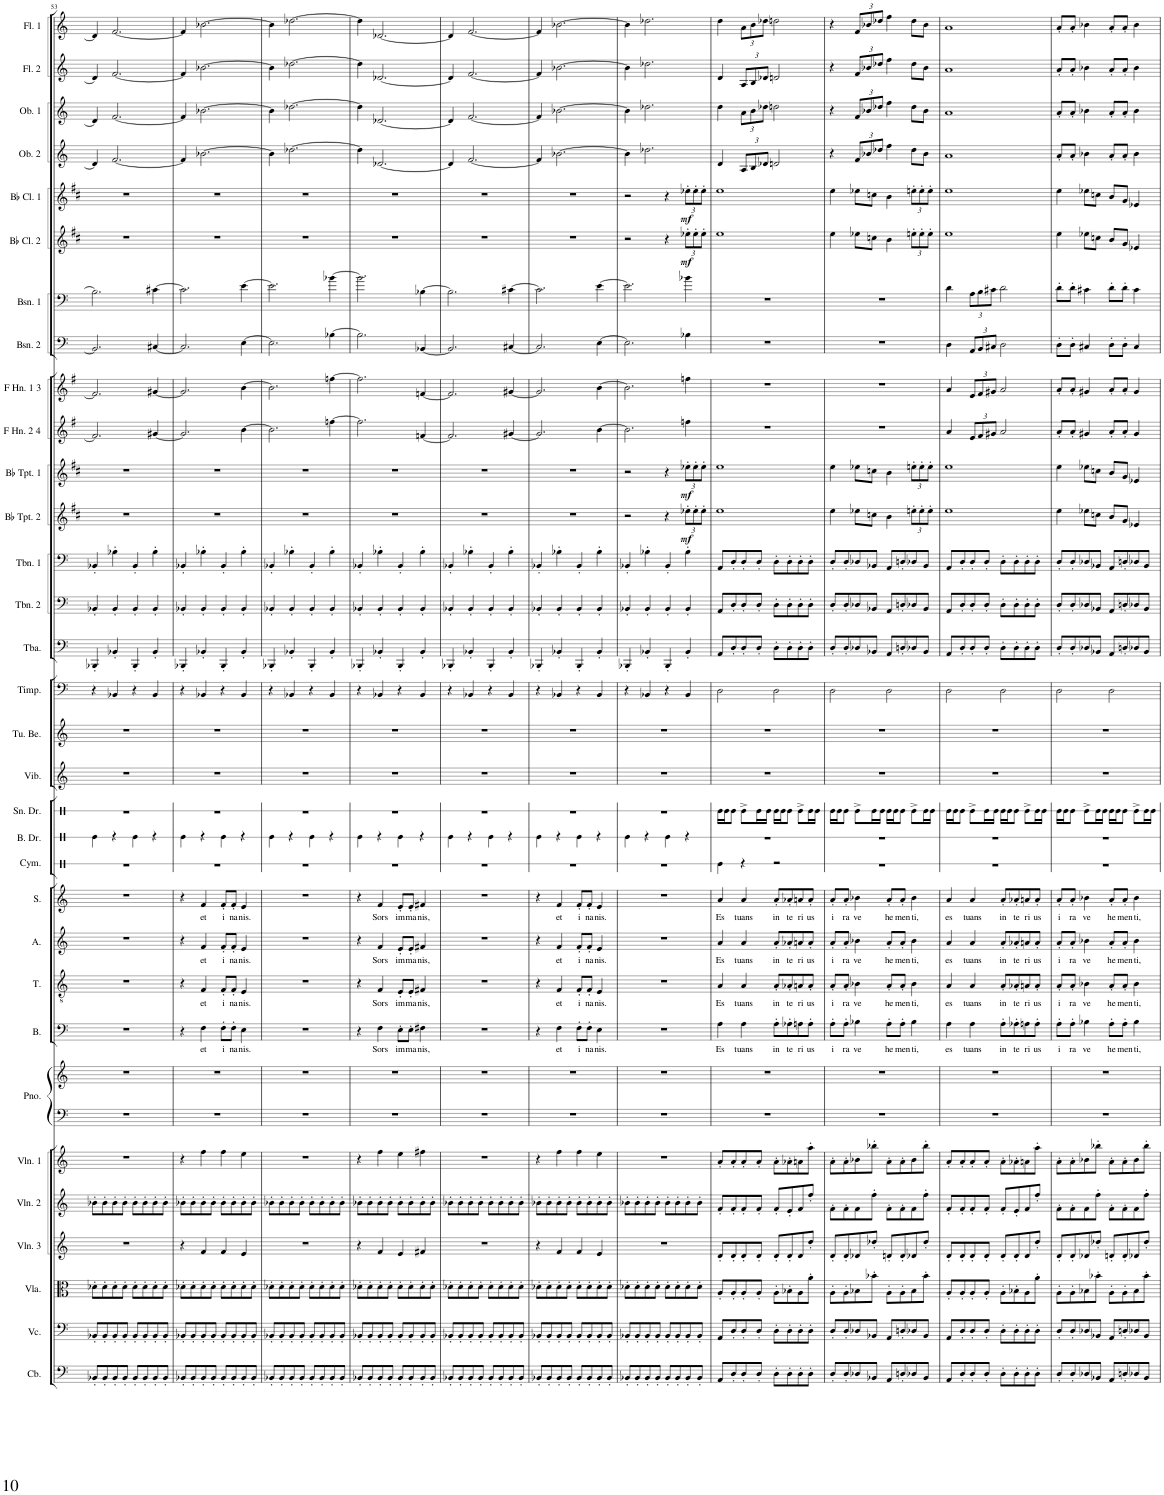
**kern	**kern	**kern	**kern	**kern	**kern	**kern	**kern	**kern	**text	**kern	**text	**kern	**text	**kern	**text	**kern	**kern	**kern	**kern	**kern	**kern	**kern	**kern	**kern	**kern	**dynam	**kern	**dynam	**kern	**kern	**kern	**kern	**kern	**dynam	**kern	**dynam	**kern	**kern	**kern	**kern
*part32	*part31	*part30	*part29	*part28	*part27	*part26	*part26	*part25	*part25	*part24	*part24	*part23	*part23	*part22	*part22	*part21	*part20	*part19	*part18	*part17	*part16	*part15	*part14	*part13	*part12	*part12	*part11	*part11	*part10	*part9	*part8	*part7	*part6	*part6	*part5	*part5	*part4	*part3	*part2	*part1
*staff33	*staff32	*staff31	*staff30	*staff29	*staff28	*staff27	*staff26	*staff25	*staff25	*staff24	*staff24	*staff23	*staff23	*staff22	*staff22	*staff21	*staff20	*staff19	*staff18	*staff17	*staff16	*staff15	*staff14	*staff13	*staff12	*staff12	*staff11	*staff11	*staff10	*staff9	*staff8	*staff7	*staff6	*staff6	*staff5	*staff5	*staff4	*staff3	*staff2	*staff1
*I"Contrabass	*I"Violoncello	*I"Viola	*I"Violin 3	*I"Violin 2	*I"Violin 1	*I"Piano	*	*I"Baritone	*	*I"Tenor	*	*I"Alto	*	*I"Soprano	*	*I"Cymbal	*I"Bass Drum	*I"Snare Drum	*I"Vibraphone	*I"Tubular Bells	*I"Timpani	*I"Tuba	*I"Trombone 2	*I"Trombone 1	*I"Bb Trumpet 2	*	*I"Bb Trumpet 1	*	*I"F Horn 2 &amp; 4	*I"F Horn 1 &amp; 3	*I"Bassoon 2	*I"Bassoon 1	*I"Bb Clarinet 2	*	*I"Bb Clarinet 1	*	*I"Oboe 2	*I"Oboe 1	*I"Flute 2	*I"Flute 1
*I'Cb.	*I'Vc.	*I'Vla.	*I'Vln. 3	*I'Vln. 2	*I'Vln. 1	*I'Pno.	*	*I'B.	*	*I'T.	*	*I'A.	*	*I'S.	*	*I'Cym.	*I'B. Dr.	*I'Sn. Dr.	*I'Vib.	*I'Tu. Be.	*I'Timp.	*I'Tba.	*I'Tbn. 2	*I'Tbn. 1	*I'Bb Tpt. 2	*	*I'Bb Tpt. 1	*	*I'F Hn. 2 4	*I'F Hn. 1 3	*I'Bsn. 2	*I'Bsn. 1	*I'Bb Cl. 2	*	*I'Bb Cl. 1	*	*I'Ob. 2	*I'Ob. 1	*I'Fl. 2	*I'Fl. 1
!!LO:PB:g=z
*clefF4	*clefF4	*clefC3	*clefG2	*clefG2	*clefG2	*clefF4	*clefG2	*clefF4	*	*clefGv2	*	*clefG2	*	*clefG2	*	*clefX	*clefX	*clefX	*clefG2	*clefG2	*clefF4	*clefF4	*clefF4	*clefF4	*clefG2	*	*clefG2	*	*clefG2	*clefG2	*clefF4	*clefF4	*clefG2	*	*clefG2	*	*clefG2	*clefG2	*clefG2	*clefG2
*Trd7c12	*	*	*	*	*	*	*	*	*	*	*	*	*	*	*	*	*	*	*	*	*	*	*	*	*Trd1c2	*	*Trd1c2	*	*Trd4c7	*Trd4c7	*	*	*Trd1c2	*	*Trd1c2	*	*	*	*	*
*k[]	*k[]	*k[]	*k[]	*k[]	*k[]	*k[]	*k[]	*k[]	*	*k[]	*	*k[]	*	*k[]	*	*k[]	*k[]	*k[]	*k[]	*k[]	*k[]	*k[]	*k[]	*k[]	*k[f#c#]	*	*k[f#c#]	*	*k[f#]	*k[f#]	*k[]	*k[]	*k[f#c#]	*	*k[f#c#]	*	*k[]	*k[]	*k[]	*k[]
*M4/4	*M4/4	*M4/4	*M4/4	*M4/4	*M4/4	*M4/4	*M4/4	*M4/4	*	*M4/4	*	*M4/4	*	*M4/4	*	*M4/4	*M4/4	*M4/4	*M4/4	*M4/4	*M4/4	*M4/4	*M4/4	*M4/4	*M4/4	*	*M4/4	*	*M4/4	*M4/4	*M4/4	*M4/4	*M4/4	*	*M4/4	*	*M4/4	*M4/4	*M4/4	*M4/4
=53	=53	=53	=53	=53	=53	=53	=53	=53	=53	=53	=53	=53	=53	=53	=53	=53	=53	=53	=53	=53	=53	=53	=53	=53	=53	=53	=53	=53	=53	=53	=53	=53	=53	=53	=53	=53	=53	=53	=53	=53
8BB-X'/L	8BB-X'/L	8d-X'\L	1r	8b-X'\L	1r	1r	1r	1r	.	1r	.	1r	.	1r	.	1r	4Re\	1r	1r	1r	4r	4BBB-X'/	4BB-X'/	4BB-X'/	1r	.	1r	.	2.f/]	2.f/]	2.BB-/]	2.B-\]	1r	.	1r	.	4d-/]	4d-/]	4d-/]	4d-/]
8BB-'/	8BB-'/	8d-'\	.	8b-'\	.	.	.	.	.	.	.	.	.	.	.	.	.	.	.	.	.	.	.	.	.	.	.	.	.	.	.	.	.	.	.	.	.	.	.	.
8BB-'/	8BB-'/	8d-'\	.	8b-'\	.	.	.	.	.	.	.	.	.	.	.	.	4r	.	.	.	4BB-X/	4BB-X'/	4BB-'/	4B-X'\	.	.	.	.	.	.	.	.	.	.	.	.	[2.f/	[2.f/	[2.f/	[2.f/
8BB-'/J	8BB-'/J	8d-'\J	.	8b-'\J	.	.	.	.	.	.	.	.	.	.	.	.	.	.	.	.	.	.	.	.	.	.	.	.	.	.	.	.	.	.	.	.	.	.	.	.
8BB-'/L	8BB-'/L	8d-'\L	.	8b-'\L	.	.	.	.	.	.	.	.	.	.	.	.	4Re\	.	.	.	4r	4BBB-'/	4BB-'/	4BB-'/	.	.	.	.	.	.	.	.	.	.	.	.	.	.	.	.
8BB-'/	8BB-'/	8d-'\	.	8b-'\	.	.	.	.	.	.	.	.	.	.	.	.	.	.	.	.	.	.	.	.	.	.	.	.	.	.	.	.	.	.	.	.	.	.	.	.
8BB-'/	8BB-'/	8d-'\	.	8b-'\	.	.	.	.	.	.	.	.	.	.	.	.	4r	.	.	.	4BB-/	4BB-'/	4BB-'/	4B-'\	.	.	.	.	[4g#X/	[4g#X/	[4C#X/	[4c#X\	.	.	.	.	.	.	.	.
8BB-'/J	8BB-'/J	8d-'\J	.	8b-'\J	.	.	.	.	.	.	.	.	.	.	.	.	.	.	.	.	.	.	.	.	.	.	.	.	.	.	.	.	.	.	.	.	.	.	.	.
=54	=54	=54	=54	=54	=54	=54	=54	=54	=54	=54	=54	=54	=54	=54	=54	=54	=54	=54	=54	=54	=54	=54	=54	=54	=54	=54	=54	=54	=54	=54	=54	=54	=54	=54	=54	=54	=54	=54	=54	=54
8BB-X'/L	8BB-X'/L	8d-X'\L	4r	8b-X'\L	4r	1r	1r	4r	.	4r	.	4r	.	4r	.	1r	4Re\	1r	1r	1r	4r	4BBB-X'/	4BB-X'/	4BB-X'/	1r	.	1r	.	2.g#/]	2.g#/]	2.C#/]	2.c#\]	1r	.	1r	.	4f/]	4f/]	4f/]	4f/]
8BB-'/	8BB-'/	8d-'\	.	8b-'\	.	.	.	.	.	.	.	.	.	.	.	.	.	.	.	.	.	.	.	.	.	.	.	.	.	.	.	.	.	.	.	.	.	.	.	.
!	!	!	!	!	!	!	!	!	!LO:LY:b	!	!LO:LY:b	!	!LO:LY:b	!	!LO:LY:b	!	!	!	!	!	!	!	!	!	!	!	!	!	!	!	!	!	!	!	!	!	!	!	!	!
8BB-'/	8BB-'/	8d-'\	4f/	8b-'\	4ff\	.	.	4F\	et	4F/	et	4f/	et	4f/	et	.	4r	.	.	.	4BB-X/	4BB-X'/	4BB-'/	4B-X'\	.	.	.	.	.	.	.	.	.	.	.	.	[2.b-X\	[2.b-X\	[2.b-X\	[2.b-X\
8BB-'/J	8BB-'/J	8d-'\J	.	8b-'\J	.	.	.	.	.	.	.	.	.	.	.	.	.	.	.	.	.	.	.	.	.	.	.	.	.	.	.	.	.	.	.	.	.	.	.	.
!	!	!	!	!	!	!	!	!	!LO:LY:b	!	!LO:LY:b	!	!LO:LY:b	!	!LO:LY:b	!	!	!	!	!	!	!	!	!	!	!	!	!	!	!	!	!	!	!	!	!	!	!	!	!
8BB-'/L	8BB-'/L	8d-'\L	4f/	8b-'\L	4ff\	.	.	8F'\L	i	8F'/L	i	8f'/L	i	8f'/L	i	.	4Re\	.	.	.	4r	4BBB-'/	4BB-'/	4BB-'/	.	.	.	.	.	.	.	.	.	.	.	.	.	.	.	.
!	!	!	!	!	!	!	!	!	!LO:LY:b	!	!LO:LY:b	!	!LO:LY:b	!	!LO:LY:b	!	!	!	!	!	!	!	!	!	!	!	!	!	!	!	!	!	!	!	!	!	!	!	!	!
8BB-'/	8BB-'/	8d-'\	.	8b-'\	.	.	.	8F'\J	na	8F'/J	na	8f'/J	na	8f'/J	na	.	.	.	.	.	.	.	.	.	.	.	.	.	.	.	.	.	.	.	.	.	.	.	.	.
!	!	!	!	!	!	!	!	!	!LO:LY:b	!	!LO:LY:b	!	!LO:LY:b	!	!LO:LY:b	!	!	!	!	!	!	!	!	!	!	!	!	!	!	!	!	!	!	!	!	!	!	!	!	!
8BB-'/	8BB-'/	8d-'\	4e/	8b-'\	4ee\	.	.	4E\	nis.	4E/	nis.	4e/	nis.	4e/	nis.	.	4r	.	.	.	4BB-/	4BB-'/	4BB-'/	4B-'\	.	.	.	.	[4b\	[4b\	[4E\	[4e\	.	.	.	.	.	.	.	.
8BB-'/J	8BB-'/J	8d-'\J	.	8b-'\J	.	.	.	.	.	.	.	.	.	.	.	.	.	.	.	.	.	.	.	.	.	.	.	.	.	.	.	.	.	.	.	.	.	.	.	.
=55	=55	=55	=55	=55	=55	=55	=55	=55	=55	=55	=55	=55	=55	=55	=55	=55	=55	=55	=55	=55	=55	=55	=55	=55	=55	=55	=55	=55	=55	=55	=55	=55	=55	=55	=55	=55	=55	=55	=55	=55
8BB-X'/L	8BB-X'/L	8d-X'\L	1r	8b-X'\L	1r	1r	1r	1r	.	1r	.	1r	.	1r	.	1r	4Re\	1r	1r	1r	4r	4BBB-X'/	4BB-X'/	4BB-X'/	1r	.	1r	.	2.b\]	2.b\]	2.E\]	2.e\]	1r	.	1r	.	4b-\]	4b-\]	4b-\]	4b-\]
8BB-'/	8BB-'/	8d-'\	.	8b-'\	.	.	.	.	.	.	.	.	.	.	.	.	.	.	.	.	.	.	.	.	.	.	.	.	.	.	.	.	.	.	.	.	.	.	.	.
8BB-'/	8BB-'/	8d-'\	.	8b-'\	.	.	.	.	.	.	.	.	.	.	.	.	4r	.	.	.	4BB-X/	4BB-X'/	4BB-'/	4B-X'\	.	.	.	.	.	.	.	.	.	.	.	.	[2.dd-X\	[2.dd-X\	[2.dd-X\	[2.dd-X\
8BB-'/J	8BB-'/J	8d-'\J	.	8b-'\J	.	.	.	.	.	.	.	.	.	.	.	.	.	.	.	.	.	.	.	.	.	.	.	.	.	.	.	.	.	.	.	.	.	.	.	.
8BB-'/L	8BB-'/L	8d-'\L	.	8b-'\L	.	.	.	.	.	.	.	.	.	.	.	.	4Re\	.	.	.	4r	4BBB-'/	4BB-'/	4BB-'/	.	.	.	.	.	.	.	.	.	.	.	.	.	.	.	.
8BB-'/	8BB-'/	8d-'\	.	8b-'\	.	.	.	.	.	.	.	.	.	.	.	.	.	.	.	.	.	.	.	.	.	.	.	.	.	.	.	.	.	.	.	.	.	.	.	.
8BB-'/	8BB-'/	8d-'\	.	8b-'\	.	.	.	.	.	.	.	.	.	.	.	.	4r	.	.	.	4BB-/	4BB-'/	4BB-'/	4B-'\	.	.	.	.	[4ffn\	[4ffn\	[4B-X\	[4b-X\	.	.	.	.	.	.	.	.
8BB-'/J	8BB-'/J	8d-'\J	.	8b-'\J	.	.	.	.	.	.	.	.	.	.	.	.	.	.	.	.	.	.	.	.	.	.	.	.	.	.	.	.	.	.	.	.	.	.	.	.
=56	=56	=56	=56	=56	=56	=56	=56	=56	=56	=56	=56	=56	=56	=56	=56	=56	=56	=56	=56	=56	=56	=56	=56	=56	=56	=56	=56	=56	=56	=56	=56	=56	=56	=56	=56	=56	=56	=56	=56	=56
8BB-X'/L	8BB-X'/L	8d-X'\L	4r	8b-X'\L	4r	1r	1r	4r	.	4r	.	4r	.	4r	.	1r	4Re\	1r	1r	1r	4r	4BBB-X'/	4BB-X'/	4BB-X'/	1r	.	1r	.	2.ff\]	2.ff\]	2.B-\]	2.b-\]	1r	.	1r	.	4dd-\]	4dd-\]	4dd-\]	4dd-\]
8BB-'/	8BB-'/	8d-'\	.	8b-'\	.	.	.	.	.	.	.	.	.	.	.	.	.	.	.	.	.	.	.	.	.	.	.	.	.	.	.	.	.	.	.	.	.	.	.	.
!	!	!	!	!	!	!	!	!	!LO:LY:b	!	!LO:LY:b	!	!LO:LY:b	!	!LO:LY:b	!	!	!	!	!	!	!	!	!	!	!	!	!	!	!	!	!	!	!	!	!	!	!	!	!
8BB-'/	8BB-'/	8d-'\	4f/	8b-'\	4ff\	.	.	4F\	Sors	4F/	Sors	4f/	Sors	4f/	Sors	.	4r	.	.	.	4BB-X/	4BB-X'/	4BB-'/	4B-X'\	.	.	.	.	.	.	.	.	.	.	.	.	[2.d-X/	[2.d-X/	[2.d-X/	[2.d-X/
8BB-'/J	8BB-'/J	8d-'\J	.	8b-'\J	.	.	.	.	.	.	.	.	.	.	.	.	.	.	.	.	.	.	.	.	.	.	.	.	.	.	.	.	.	.	.	.	.	.	.	.
!	!	!	!	!	!	!	!	!	!LO:LY:b	!	!LO:LY:b	!	!LO:LY:b	!	!LO:LY:b	!	!	!	!	!	!	!	!	!	!	!	!	!	!	!	!	!	!	!	!	!	!	!	!	!
8BB-'/L	8BB-'/L	8d-'\L	4e/	8b-'\L	4ee\	.	.	8E'\L	im	8E'/L	im	8e'/L	im	8e'/L	im	.	4Re\	.	.	.	4r	4BBB-'/	4BB-'/	4BB-'/	.	.	.	.	.	.	.	.	.	.	.	.	.	.	.	.
!	!	!	!	!	!	!	!	!	!LO:LY:b	!	!LO:LY:b	!	!LO:LY:b	!	!LO:LY:b	!	!	!	!	!	!	!	!	!	!	!	!	!	!	!	!	!	!	!	!	!	!	!	!	!
8BB-'/	8BB-'/	8d-'\	.	8b-'\	.	.	.	8E'\J	ma	8E'/J	ma	8e'/J	ma	8e'/J	ma	.	.	.	.	.	.	.	.	.	.	.	.	.	.	.	.	.	.	.	.	.	.	.	.	.
!	!	!	!	!	!	!	!	!	!LO:LY:b	!	!LO:LY:b	!	!LO:LY:b	!	!LO:LY:b	!	!	!	!	!	!	!	!	!	!	!	!	!	!	!	!	!	!	!	!	!	!	!	!	!
8BB-'/	8BB-'/	8d-'\	4f#X/	8b-'\	4ff#X\	.	.	4F#X\	nis,	4F#X/	nis,	4f#X/	nis,	4f#X/	nis,	.	4r	.	.	.	4BB-/	4BB-'/	4BB-'/	4B-'\	.	.	.	.	[4fn/	[4fn/	[4BB-X/	[4B-X\	.	.	.	.	.	.	.	.
8BB-'/J	8BB-'/J	8d-'\J	.	8b-'\J	.	.	.	.	.	.	.	.	.	.	.	.	.	.	.	.	.	.	.	.	.	.	.	.	.	.	.	.	.	.	.	.	.	.	.	.
=57	=57	=57	=57	=57	=57	=57	=57	=57	=57	=57	=57	=57	=57	=57	=57	=57	=57	=57	=57	=57	=57	=57	=57	=57	=57	=57	=57	=57	=57	=57	=57	=57	=57	=57	=57	=57	=57	=57	=57	=57
8BB-X'/L	8BB-X'/L	8d-X'\L	1r	8b-X'\L	1r	1r	1r	1r	.	1r	.	1r	.	1r	.	1r	4Re\	1r	1r	1r	4r	4BBB-X'/	4BB-X'/	4BB-X'/	1r	.	1r	.	2.f/]	2.f/]	2.BB-/]	2.B-\]	1r	.	1r	.	4d-/]	4d-/]	4d-/]	4d-/]
8BB-'/	8BB-'/	8d-'\	.	8b-'\	.	.	.	.	.	.	.	.	.	.	.	.	.	.	.	.	.	.	.	.	.	.	.	.	.	.	.	.	.	.	.	.	.	.	.	.
8BB-'/	8BB-'/	8d-'\	.	8b-'\	.	.	.	.	.	.	.	.	.	.	.	.	4r	.	.	.	4BB-X/	4BB-X'/	4BB-'/	4B-X'\	.	.	.	.	.	.	.	.	.	.	.	.	[2.f/	[2.f/	[2.f/	[2.f/
8BB-'/J	8BB-'/J	8d-'\J	.	8b-'\J	.	.	.	.	.	.	.	.	.	.	.	.	.	.	.	.	.	.	.	.	.	.	.	.	.	.	.	.	.	.	.	.	.	.	.	.
8BB-'/L	8BB-'/L	8d-'\L	.	8b-'\L	.	.	.	.	.	.	.	.	.	.	.	.	4Re\	.	.	.	4r	4BBB-'/	4BB-'/	4BB-'/	.	.	.	.	.	.	.	.	.	.	.	.	.	.	.	.
8BB-'/	8BB-'/	8d-'\	.	8b-'\	.	.	.	.	.	.	.	.	.	.	.	.	.	.	.	.	.	.	.	.	.	.	.	.	.	.	.	.	.	.	.	.	.	.	.	.
8BB-'/	8BB-'/	8d-'\	.	8b-'\	.	.	.	.	.	.	.	.	.	.	.	.	4r	.	.	.	4BB-/	4BB-'/	4BB-'/	4B-'\	.	.	.	.	[4g#X/	[4g#X/	[4C#X/	[4c#X\	.	.	.	.	.	.	.	.
8BB-'/J	8BB-'/J	8d-'\J	.	8b-'\J	.	.	.	.	.	.	.	.	.	.	.	.	.	.	.	.	.	.	.	.	.	.	.	.	.	.	.	.	.	.	.	.	.	.	.	.
=58	=58	=58	=58	=58	=58	=58	=58	=58	=58	=58	=58	=58	=58	=58	=58	=58	=58	=58	=58	=58	=58	=58	=58	=58	=58	=58	=58	=58	=58	=58	=58	=58	=58	=58	=58	=58	=58	=58	=58	=58
8BB-X'/L	8BB-X'/L	8d-X'\L	4r	8b-X'\L	4r	1r	1r	4r	.	4r	.	4r	.	4r	.	1r	4Re\	1r	1r	1r	4r	4BBB-X'/	4BB-X'/	4BB-X'/	1r	.	1r	.	2.g#/]	2.g#/]	2.C#/]	2.c#\]	1r	.	1r	.	4f/]	4f/]	4f/]	4f/]
8BB-'/	8BB-'/	8d-'\	.	8b-'\	.	.	.	.	.	.	.	.	.	.	.	.	.	.	.	.	.	.	.	.	.	.	.	.	.	.	.	.	.	.	.	.	.	.	.	.
!	!	!	!	!	!	!	!	!	!LO:LY:b	!	!LO:LY:b	!	!LO:LY:b	!	!LO:LY:b	!	!	!	!	!	!	!	!	!	!	!	!	!	!	!	!	!	!	!	!	!	!	!	!	!
8BB-'/	8BB-'/	8d-'\	4f/	8b-'\	4ff\	.	.	4F\	et	4F/	et	4f/	et	4f/	et	.	4r	.	.	.	4BB-X/	4BB-X'/	4BB-'/	4B-X'\	.	.	.	.	.	.	.	.	.	.	.	.	[2.b-X\	[2.b-X\	[2.b-X\	[2.b-X\
8BB-'/J	8BB-'/J	8d-'\J	.	8b-'\J	.	.	.	.	.	.	.	.	.	.	.	.	.	.	.	.	.	.	.	.	.	.	.	.	.	.	.	.	.	.	.	.	.	.	.	.
!	!	!	!	!	!	!	!	!	!LO:LY:b	!	!LO:LY:b	!	!LO:LY:b	!	!LO:LY:b	!	!	!	!	!	!	!	!	!	!	!	!	!	!	!	!	!	!	!	!	!	!	!	!	!
8BB-'/L	8BB-'/L	8d-'\L	4f/	8b-'\L	4ff\	.	.	8F'\L	i	8F'/L	i	8f'/L	i	8f'/L	i	.	4Re\	.	.	.	4r	4BBB-'/	4BB-'/	4BB-'/	.	.	.	.	.	.	.	.	.	.	.	.	.	.	.	.
!	!	!	!	!	!	!	!	!	!LO:LY:b	!	!LO:LY:b	!	!LO:LY:b	!	!LO:LY:b	!	!	!	!	!	!	!	!	!	!	!	!	!	!	!	!	!	!	!	!	!	!	!	!	!
8BB-'/	8BB-'/	8d-'\	.	8b-'\	.	.	.	8F'\J	na	8F'/J	na	8f'/J	na	8f'/J	na	.	.	.	.	.	.	.	.	.	.	.	.	.	.	.	.	.	.	.	.	.	.	.	.	.
!	!	!	!	!	!	!	!	!	!LO:LY:b	!	!LO:LY:b	!	!LO:LY:b	!	!LO:LY:b	!	!	!	!	!	!	!	!	!	!	!	!	!	!	!	!	!	!	!	!	!	!	!	!	!
8BB-'/	8BB-'/	8d-'\	4e/	8b-'\	4ee\	.	.	4E\	nis.	4E/	nis.	4e/	nis.	4e/	nis.	.	4r	.	.	.	4BB-/	4BB-'/	4BB-'/	4B-'\	.	.	.	.	[4b\	[4b\	[4E\	[4e\	.	.	.	.	.	.	.	.
8BB-'/J	8BB-'/J	8d-'\J	.	8b-'\J	.	.	.	.	.	.	.	.	.	.	.	.	.	.	.	.	.	.	.	.	.	.	.	.	.	.	.	.	.	.	.	.	.	.	.	.
=59	=59	=59	=59	=59	=59	=59	=59	=59	=59	=59	=59	=59	=59	=59	=59	=59	=59	=59	=59	=59	=59	=59	=59	=59	=59	=59	=59	=59	=59	=59	=59	=59	=59	=59	=59	=59	=59	=59	=59	=59
8BB-X'/L	8BB-X'/L	8d-X'\L	1r	8b-X'\L	1r	1r	1r	1r	.	1r	.	1r	.	1r	.	1r	4Re\	1r	1r	1r	4r	4BBB-X'/	4BB-X'/	4BB-X'/	2r	.	2r	.	2.b\]	2.b\]	2.E\]	2.e\]	2r	.	2r	.	4b-\]	4b-\]	4b-\]	4b-\]
8BB-'/	8BB-'/	8d-'\	.	8b-'\	.	.	.	.	.	.	.	.	.	.	.	.	.	.	.	.	.	.	.	.	.	.	.	.	.	.	.	.	.	.	.	.	.	.	.	.
8BB-'/	8BB-'/	8d-'\	.	8b-'\	.	.	.	.	.	.	.	.	.	.	.	.	4r	.	.	.	4BB-X/	4BB-X'/	4BB-'/	4B-X'\	.	.	.	.	.	.	.	.	.	.	.	.	2.dd-X\	2.dd-X\	2.dd-X\	2.dd-X\
8BB-'/J	8BB-'/J	8d-'\J	.	8b-'\J	.	.	.	.	.	.	.	.	.	.	.	.	.	.	.	.	.	.	.	.	.	.	.	.	.	.	.	.	.	.	.	.	.	.	.	.
8BB-'/L	8BB-'/L	8d-'\L	.	8b-'\L	.	.	.	.	.	.	.	.	.	.	.	.	4Re\	.	.	.	4r	4BBB-'/	4BB-'/	4BB-'/	4r	.	4r	.	.	.	.	.	4r	.	4r	.	.	.	.	.
8BB-'/	8BB-'/	8d-'\	.	8b-'\	.	.	.	.	.	.	.	.	.	.	.	.	.	.	.	.	.	.	.	.	.	.	.	.	.	.	.	.	.	.	.	.	.	.	.	.
*	*	*	*	*	*	*	*	*	*	*	*	*	*	*	*	*	*	*	*	*	*	*	*	*	*Xbrackettup	*	*Xbrackettup	*	*	*	*	*	*Xbrackettup	*	*Xbrackettup	*	*	*	*	*
!	!	!	!	!	!	!	!	!	!	!	!	!	!	!	!	!	!	!	!	!	!	!	!	!	!	!LO:DY:b	!	!LO:DY:b	!	!	!	!	!	!LO:DY:b	!	!LO:DY:b	!	!	!	!
8BB-'/	8BB-'/	8d-'\	.	8b-'\	.	.	.	.	.	.	.	.	.	.	.	.	4r	.	.	.	4BB-/	4BB-'/	4BB-'/	4B-'\	12ee-X'\L	mf	12ee-X'\L	mf	4ffn\	4ffn\	4B-X\	4b-X\	12ee-X'\L	mf	12ee-X'\L	mf	.	.	.	.
.	.	.	.	.	.	.	.	.	.	.	.	.	.	.	.	.	.	.	.	.	.	.	.	.	12ee-'\	.	12ee-'\	.	.	.	.	.	12ee-'\	.	12ee-'\	.	.	.	.	.
8BB-'/J	8BB-'/J	8d-'\J	.	8b-'\J	.	.	.	.	.	.	.	.	.	.	.	.	.	.	.	.	.	.	.	.	.	.	.	.	.	.	.	.	.	.	.	.	.	.	.	.
.	.	.	.	.	.	.	.	.	.	.	.	.	.	.	.	.	.	.	.	.	.	.	.	.	12ee-'\J	.	12ee-'\J	.	.	.	.	.	12ee-'\J	.	12ee-'\J	.	.	.	.	.
=60	=60	=60	=60	=60	=60	=60	=60	=60	=60	=60	=60	=60	=60	=60	=60	=60	=60	=60	=60	=60	=60	=60	=60	=60	=60	=60	=60	=60	=60	=60	=60	=60	=60	=60	=60	=60	=60	=60	=60	=60
!	!	!	!	!	!	!	!	!	!LO:LY:b	!	!LO:LY:b	!	!LO:LY:b	!	!LO:LY:b	!	!	!	!	!	!	!	!	!	!	!	!	!	!	!	!	!	!	!	!	!	!	!	!	!
8AA/L	8AA/L	8A'/L	8d'/L	8f'/L	8a'/L	1r	1r	4A\	Es	4A/	Es	4a/	Es	4a/	Es	4Re\	1r	16Re\LL	1r	1r	2D\	8AA/L	8AA/L	8AA/L	1ee	.	1ee	.	1r	1r	1r	1r	1ee	.	1ee	.	4d/	4dd\	4d/	4dd\
.	.	.	.	.	.	.	.	.	.	.	.	.	.	.	.	.	.	16Re\J	.	.	.	.	.	.	.	.	.	.	.	.	.	.	.	.	.	.	.	.	.	.
8D'/	8D'/	8A'/	8d'/	8f'/	8a'/	.	.	.	.	.	.	.	.	.	.	.	.	8Re\J	.	.	.	8D'/	8D'/	8D'/	.	.	.	.	.	.	.	.	.	.	.	.	.	.	.	.
!	!	!	!	!	!	!	!	!	!LO:LY:b	!	!LO:LY:b	!	!LO:LY:b	!	!LO:LY:b	!	!	!	!	!	!	!	!	!	!	!	!	!	!	!	!	!	!	!	!	!	!	!	!	!
*	*	*	*	*	*	*	*	*	*	*	*	*	*	*	*	*	*	*	*	*	*	*	*	*	*	*	*	*	*	*	*	*	*	*	*	*	*Xbrackettup	*Xbrackettup	*Xbrackettup	*Xbrackettup
8D'/	8D'/	8A'/	8d'/	8f'/	8a'/	.	.	4A\	tuans	4A/	tuans	4a/	tuans	4a/	tuans	4r	.	8Re^\L	.	.	.	8D'/	8D'/	8D'/	.	.	.	.	.	.	.	.	.	.	.	.	12A/L	12a\L	12A/L	12a\L
.	.	.	.	.	.	.	.	.	.	.	.	.	.	.	.	.	.	.	.	.	.	.	.	.	.	.	.	.	.	.	.	.	.	.	.	.	12B/	12b\	12B/	12b\
8D'/J	8D'/J	8A'/J	8d'/J	8f'/J	8a'/J	.	.	.	.	.	.	.	.	.	.	.	.	16Re\L	.	.	.	8D'/J	8D'/J	8D'/J	.	.	.	.	.	.	.	.	.	.	.	.	.	.	.	.
.	.	.	.	.	.	.	.	.	.	.	.	.	.	.	.	.	.	.	.	.	.	.	.	.	.	.	.	.	.	.	.	.	.	.	.	.	12d-X/J	12dd-X\J	12d-X/J	12dd-X\J
.	.	.	.	.	.	.	.	.	.	.	.	.	.	.	.	.	.	16Re\JJ	.	.	.	.	.	.	.	.	.	.	.	.	.	.	.	.	.	.	.	.	.	.
!	!	!	!	!	!	!	!	!	!LO:LY:b	!	!LO:LY:b	!	!LO:LY:b	!	!LO:LY:b	!	!	!	!	!	!	!	!	!	!	!	!	!	!	!	!	!	!	!	!	!	!	!	!	!
8D'\L	8D'\L	8A'\L	8d'/L	8f'/L	8a'\L	.	.	8A'\L	in	8A'/L	in	8a'/L	in	8a'/L	in	2r	.	16Re\LL	.	.	2D\	8D'\L	8D'\L	8D'\L	.	.	.	.	.	.	.	.	.	.	.	.	2dn/	2ddn\	2dn/	2ddn\
.	.	.	.	.	.	.	.	.	.	.	.	.	.	.	.	.	.	16Re\J	.	.	.	.	.	.	.	.	.	.	.	.	.	.	.	.	.	.	.	.	.	.
!	!	!	!	!	!	!	!	!	!LO:LY:b	!	!LO:LY:b	!	!LO:LY:b	!	!LO:LY:b	!	!	!	!	!	!	!	!	!	!	!	!	!	!	!	!	!	!	!	!	!	!	!	!	!
8D'\	8D'\	8B-X'\	8d'/	8e'/	8a-X'\	.	.	8A-X'\	te	8A-X'/	te	8a-X'/	te	8a-X'/	te	.	.	8Re\J	.	.	.	8D'\	8D'\	8D'\	.	.	.	.	.	.	.	.	.	.	.	.	.	.	.	.
!	!	!	!	!	!	!	!	!	!LO:LY:b	!	!LO:LY:b	!	!LO:LY:b	!	!LO:LY:b	!	!	!	!	!	!	!	!	!	!	!	!	!	!	!	!	!	!	!	!	!	!	!	!	!
8D'\	8D'\	8A\	8d/	8f/	8an\	.	.	8An\	ri	8An/	ri	8an/	ri	8an/	ri	.	.	8Re^\L	.	.	.	8D'\	8D'\	8D'\	.	.	.	.	.	.	.	.	.	.	.	.	.	.	.	.
!	!	!	!	!	!	!	!	!	!LO:LY:b	!	!LO:LY:b	!	!LO:LY:b	!	!LO:LY:b	!	!	!	!	!	!	!	!	!	!	!	!	!	!	!	!	!	!	!	!	!	!	!	!	!
8D'\J	8D'\J	8a'\J	8dd'/J	8ff'/J	8aa'\J	.	.	8A'\J	us	8A'/J	us	8a'/J	us	8a'/J	us	.	.	16Re\L	.	.	.	8D'\J	8D'\J	8D'\J	.	.	.	.	.	.	.	.	.	.	.	.	.	.	.	.
.	.	.	.	.	.	.	.	.	.	.	.	.	.	.	.	.	.	16Re\JJ	.	.	.	.	.	.	.	.	.	.	.	.	.	.	.	.	.	.	.	.	.	.
=61	=61	=61	=61	=61	=61	=61	=61	=61	=61	=61	=61	=61	=61	=61	=61	=61	=61	=61	=61	=61	=61	=61	=61	=61	=61	=61	=61	=61	=61	=61	=61	=61	=61	=61	=61	=61	=61	=61	=61	=61
!	!	!	!	!	!	!	!	!	!LO:LY:b	!	!LO:LY:b	!	!LO:LY:b	!	!LO:LY:b	!	!	!	!	!	!	!	!	!	!	!	!	!	!	!	!	!	!	!	!	!	!	!	!	!
8D'/L	8D'/L	8A'\L	8d'/L	8f'\L	8a'\L	1r	1r	8A'\L	i	8A'/L	i	8a'/L	i	8a'/L	i	1r	1r	16Re\LL	1r	1r	2D\	8D'/L	8D'/L	8D'/L	4ee\	.	4ee\	.	1r	1r	1r	1r	4ee\	.	4ee\	.	4r	4r	4r	4r
.	.	.	.	.	.	.	.	.	.	.	.	.	.	.	.	.	.	16Re\J	.	.	.	.	.	.	.	.	.	.	.	.	.	.	.	.	.	.	.	.	.	.
!	!	!	!	!	!	!	!	!	!LO:LY:b	!	!LO:LY:b	!	!LO:LY:b	!	!LO:LY:b	!	!	!	!	!	!	!	!	!	!	!	!	!	!	!	!	!	!	!	!	!	!	!	!	!
8D'/	8D'/	8A'\	8d'/	8f'\	8a'\	.	.	8A'\J	ra	8A'/J	ra	8a'/J	ra	8a'/J	ra	.	.	8Re\J	.	.	.	8D'/	8D'/	8D'/	.	.	.	.	.	.	.	.	.	.	.	.	.	.	.	.
!	!	!	!	!	!	!	!	!	!LO:LY:b	!	!LO:LY:b	!	!LO:LY:b	!	!LO:LY:b	!	!	!	!	!	!	!	!	!	!	!	!	!	!	!	!	!	!	!	!	!	!	!	!	!
8D-X/	8D-X/	8B-X\	8d-X/	8f\	8b-X\	.	.	4B-X\	ve	4B-X\	ve	4b-X\	ve	4b-X\	ve	.	.	8Re^\L	.	.	.	8D-X/	8D-X/	8D-X/	8ee-X\L	.	8ee-X\L	.	.	.	.	.	8ee-X\L	.	8ee-X\L	.	12f/L	12f/L	12f/L	12f/L
.	.	.	.	.	.	.	.	.	.	.	.	.	.	.	.	.	.	.	.	.	.	.	.	.	.	.	.	.	.	.	.	.	.	.	.	.	12b-X/	12b-X/	12b-X/	12b-X/
8BB-X/J	8BB-X/J	8b-X'\J	8dd-X'/J	8ff'\J	8bb-X'\J	.	.	.	.	.	.	.	.	.	.	.	.	16Re\L	.	.	.	8BB-X/J	8BB-X/J	8BB-X/J	8ccn\J	.	8ccn\J	.	.	.	.	.	8ccn\J	.	8ccn\J	.	.	.	.	.
.	.	.	.	.	.	.	.	.	.	.	.	.	.	.	.	.	.	.	.	.	.	.	.	.	.	.	.	.	.	.	.	.	.	.	.	.	12dd-X/J	12dd-X/J	12dd-X/J	12dd-X/J
.	.	.	.	.	.	.	.	.	.	.	.	.	.	.	.	.	.	16Re\JJ	.	.	.	.	.	.	.	.	.	.	.	.	.	.	.	.	.	.	.	.	.	.
!	!	!	!	!	!	!	!	!	!LO:LY:b	!	!LO:LY:b	!	!LO:LY:b	!	!LO:LY:b	!	!	!	!	!	!	!	!	!	!	!	!	!	!	!	!	!	!	!	!	!	!	!	!	!
8AA/L	8AA/L	8A'\L	8dn'/L	8f'\L	8a'\L	.	.	8A'\L	he	8A'/L	he	8a'/L	he	8a'/L	he	.	.	16Re\LL	.	.	2D\	8AA/L	8AA/L	8AA/L	4b\	.	4b\	.	.	.	.	.	4b\	.	4b\	.	4ff\	4ff\	4ff\	4ff\
.	.	.	.	.	.	.	.	.	.	.	.	.	.	.	.	.	.	16Re\J	.	.	.	.	.	.	.	.	.	.	.	.	.	.	.	.	.	.	.	.	.	.
!	!	!	!	!	!	!	!	!	!LO:LY:b	!	!LO:LY:b	!	!LO:LY:b	!	!LO:LY:b	!	!	!	!	!	!	!	!	!	!	!	!	!	!	!	!	!	!	!	!	!	!	!	!	!
8Dn'/	8Dn'/	8A'\	8d'/	8f'\	8a'\	.	.	8A'\J	men	8A'/J	men	8a'/J	men	8a'/J	men	.	.	8Re\J	.	.	.	8Dn'/	8Dn'/	8Dn'/	.	.	.	.	.	.	.	.	.	.	.	.	.	.	.	.
!	!	!	!	!	!	!	!	!	!LO:LY:b	!	!LO:LY:b	!	!LO:LY:b	!	!LO:LY:b	!	!	!	!	!	!	!	!	!	!	!	!	!	!	!	!	!	!	!	!	!	!	!	!	!
8D-X/	8D-X/	8B-\	8d-X/	8f\	8b-\	.	.	4B-\	ti,	4B-\	ti,	4b-\	ti,	4b-\	ti,	.	.	8Re^\L	.	.	.	8D-X/	8D-X/	8D-X/	12een'\L	.	12een'\L	.	.	.	.	.	12een'\L	.	12een'\L	.	8dd-\L	8dd-\L	8dd-\L	8dd-\L
.	.	.	.	.	.	.	.	.	.	.	.	.	.	.	.	.	.	.	.	.	.	.	.	.	12ee'\	.	12ee'\	.	.	.	.	.	12ee'\	.	12ee'\	.	.	.	.	.
8BB-/J	8BB-/J	8b-'\J	8dd-'/J	8ff'\J	8bb-'\J	.	.	.	.	.	.	.	.	.	.	.	.	16Re\L	.	.	.	8BB-/J	8BB-/J	8BB-/J	.	.	.	.	.	.	.	.	.	.	.	.	8b-\J	8b-\J	8b-\J	8b-\J
.	.	.	.	.	.	.	.	.	.	.	.	.	.	.	.	.	.	.	.	.	.	.	.	.	12ee'\J	.	12ee'\J	.	.	.	.	.	12ee'\J	.	12ee'\J	.	.	.	.	.
.	.	.	.	.	.	.	.	.	.	.	.	.	.	.	.	.	.	16Re\JJ	.	.	.	.	.	.	.	.	.	.	.	.	.	.	.	.	.	.	.	.	.	.
=62	=62	=62	=62	=62	=62	=62	=62	=62	=62	=62	=62	=62	=62	=62	=62	=62	=62	=62	=62	=62	=62	=62	=62	=62	=62	=62	=62	=62	=62	=62	=62	=62	=62	=62	=62	=62	=62	=62	=62	=62
!	!	!	!	!	!	!	!	!	!LO:LY:b	!	!LO:LY:b	!	!LO:LY:b	!	!LO:LY:b	!	!	!	!	!	!	!	!	!	!	!	!	!	!	!	!	!	!	!	!	!	!	!	!	!
8AA/L	8AA/L	8A'/L	8d'/L	8f'/L	8a'/L	1r	1r	4A\	es	4A/	es	4a/	es	4a/	es	1r	1r	16Re\LL	1r	1r	2D\	8AA/L	8AA/L	8AA/L	1ee	.	1ee	.	4a/	4a/	4D\	4d\	1ee	.	1ee	.	1a	1a	1a	1a
.	.	.	.	.	.	.	.	.	.	.	.	.	.	.	.	.	.	16Re\J	.	.	.	.	.	.	.	.	.	.	.	.	.	.	.	.	.	.	.	.	.	.
8D'/	8D'/	8A'/	8d'/	8f'/	8a'/	.	.	.	.	.	.	.	.	.	.	.	.	8Re\J	.	.	.	8D'/	8D'/	8D'/	.	.	.	.	.	.	.	.	.	.	.	.	.	.	.	.
!	!	!	!	!	!	!	!	!	!LO:LY:b	!	!LO:LY:b	!	!LO:LY:b	!	!LO:LY:b	!	!	!	!	!	!	!	!	!	!	!	!	!	!	!	!	!	!	!	!	!	!	!	!	!
*	*	*	*	*	*	*	*	*	*	*	*	*	*	*	*	*	*	*	*	*	*	*	*	*	*	*	*	*	*Xbrackettup	*Xbrackettup	*Xbrackettup	*Xbrackettup	*	*	*	*	*	*	*	*
8D'/	8D'/	8A'/	8d'/	8f'/	8a'/	.	.	4A\	tuans	4A/	tuans	4a/	tuans	4a/	tuans	.	.	8Re^\L	.	.	.	8D'/	8D'/	8D'/	.	.	.	.	12e/L	12e/L	12AA/L	12A\L	.	.	.	.	.	.	.	.
.	.	.	.	.	.	.	.	.	.	.	.	.	.	.	.	.	.	.	.	.	.	.	.	.	.	.	.	.	12f#/	12f#/	12BB/	12B\	.	.	.	.	.	.	.	.
8D'/J	8D'/J	8A'/J	8d'/J	8f'/J	8a'/J	.	.	.	.	.	.	.	.	.	.	.	.	16Re\L	.	.	.	8D'/J	8D'/J	8D'/J	.	.	.	.	.	.	.	.	.	.	.	.	.	.	.	.
.	.	.	.	.	.	.	.	.	.	.	.	.	.	.	.	.	.	.	.	.	.	.	.	.	.	.	.	.	12g#X/J	12g#X/J	12C#X/J	12c#X\J	.	.	.	.	.	.	.	.
.	.	.	.	.	.	.	.	.	.	.	.	.	.	.	.	.	.	16Re\JJ	.	.	.	.	.	.	.	.	.	.	.	.	.	.	.	.	.	.	.	.	.	.
!	!	!	!	!	!	!	!	!	!LO:LY:b	!	!LO:LY:b	!	!LO:LY:b	!	!LO:LY:b	!	!	!	!	!	!	!	!	!	!	!	!	!	!	!	!	!	!	!	!	!	!	!	!	!
8D'\L	8D'\L	8A'\L	8d'/L	8f'/L	8a'\L	.	.	8A'\L	in	8A'/L	in	8a'/L	in	8a'/L	in	.	.	16Re\LL	.	.	2D\	8D'\L	8D'\L	8D'\L	.	.	.	.	2a/	2a/	2D\	2d\	.	.	.	.	.	.	.	.
.	.	.	.	.	.	.	.	.	.	.	.	.	.	.	.	.	.	16Re\J	.	.	.	.	.	.	.	.	.	.	.	.	.	.	.	.	.	.	.	.	.	.
!	!	!	!	!	!	!	!	!	!LO:LY:b	!	!LO:LY:b	!	!LO:LY:b	!	!LO:LY:b	!	!	!	!	!	!	!	!	!	!	!	!	!	!	!	!	!	!	!	!	!	!	!	!	!
8D'\	8D'\	8B-X'\	8d'/	8e'/	8a-X'\	.	.	8A-X'\	te	8A-X'/	te	8a-X'/	te	8a-X'/	te	.	.	8Re\J	.	.	.	8D'\	8D'\	8D'\	.	.	.	.	.	.	.	.	.	.	.	.	.	.	.	.
!	!	!	!	!	!	!	!	!	!LO:LY:b	!	!LO:LY:b	!	!LO:LY:b	!	!LO:LY:b	!	!	!	!	!	!	!	!	!	!	!	!	!	!	!	!	!	!	!	!	!	!	!	!	!
8D'\	8D'\	8A\	8d/	8f/	8an\	.	.	8An\	ri	8An/	ri	8an/	ri	8an/	ri	.	.	8Re^\L	.	.	.	8D'\	8D'\	8D'\	.	.	.	.	.	.	.	.	.	.	.	.	.	.	.	.
!	!	!	!	!	!	!	!	!	!LO:LY:b	!	!LO:LY:b	!	!LO:LY:b	!	!LO:LY:b	!	!	!	!	!	!	!	!	!	!	!	!	!	!	!	!	!	!	!	!	!	!	!	!	!
8D'\J	8D'\J	8a'\J	8dd'/J	8ff'/J	8aa'\J	.	.	8A'\J	us	8A'/J	us	8a'/J	us	8a'/J	us	.	.	16Re\L	.	.	.	8D'\J	8D'\J	8D'\J	.	.	.	.	.	.	.	.	.	.	.	.	.	.	.	.
.	.	.	.	.	.	.	.	.	.	.	.	.	.	.	.	.	.	16Re\JJ	.	.	.	.	.	.	.	.	.	.	.	.	.	.	.	.	.	.	.	.	.	.
=63	=63	=63	=63	=63	=63	=63	=63	=63	=63	=63	=63	=63	=63	=63	=63	=63	=63	=63	=63	=63	=63	=63	=63	=63	=63	=63	=63	=63	=63	=63	=63	=63	=63	=63	=63	=63	=63	=63	=63	=63
!	!	!	!	!	!	!	!	!	!LO:LY:b	!	!LO:LY:b	!	!LO:LY:b	!	!LO:LY:b	!	!	!	!	!	!	!	!	!	!	!	!	!	!	!	!	!	!	!	!	!	!	!	!	!
8D'/L	8D'/L	8A'\L	8d'/L	8f'\L	8a'\L	1r	1r	8A'\L	i	8A'/L	i	8a'/L	i	8a'/L	i	1r	1r	16Re\LL	1r	1r	2D\	8D'/L	8D'/L	8D'/L	4ee\	.	4ee\	.	8a'/L	8a'/L	8D'\L	8d'\L	4ee\	.	4ee\	.	8a'/L	8a'/L	8a'/L	8a'/L
.	.	.	.	.	.	.	.	.	.	.	.	.	.	.	.	.	.	16Re\J	.	.	.	.	.	.	.	.	.	.	.	.	.	.	.	.	.	.	.	.	.	.
!	!	!	!	!	!	!	!	!	!LO:LY:b	!	!LO:LY:b	!	!LO:LY:b	!	!LO:LY:b	!	!	!	!	!	!	!	!	!	!	!	!	!	!	!	!	!	!	!	!	!	!	!	!	!
8D'/	8D'/	8A'\	8d'/	8f'\	8a'\	.	.	8A'\J	ra	8A'/J	ra	8a'/J	ra	8a'/J	ra	.	.	8Re\J	.	.	.	8D'/	8D'/	8D'/	.	.	.	.	8a'/J	8a'/J	8D'\J	8d'\J	.	.	.	.	8a'/J	8a'/J	8a'/J	8a'/J
!	!	!	!	!	!	!	!	!	!LO:LY:b	!	!LO:LY:b	!	!LO:LY:b	!	!LO:LY:b	!	!	!	!	!	!	!	!	!	!	!	!	!	!	!	!	!	!	!	!	!	!	!	!	!
8D-X/	8D-X/	8B-X\	8d-X/	8f\	8b-X\	.	.	4B-X\	ve	4B-X\	ve	4b-X\	ve	4b-X\	ve	.	.	8Re^\L	.	.	.	8D-X/	8D-X/	8D-X/	8ee-X\L	.	8ee-X\L	.	4g#X/	4g#X/	4C#X/	4c#X\	8ee-X\L	.	8ee-X\L	.	4b-X\	4b-X\	4b-X\	4b-X\
8BB-X/J	8BB-X/J	8b-X'\J	8dd-X'/J	8ff'\J	8bb-X'\J	.	.	.	.	.	.	.	.	.	.	.	.	16Re\L	.	.	.	8BB-X/J	8BB-X/J	8BB-X/J	8ccn\J	.	8ccn\J	.	.	.	.	.	8ccn\J	.	8ccn\J	.	.	.	.	.
.	.	.	.	.	.	.	.	.	.	.	.	.	.	.	.	.	.	16Re\JJ	.	.	.	.	.	.	.	.	.	.	.	.	.	.	.	.	.	.	.	.	.	.
!	!	!	!	!	!	!	!	!	!LO:LY:b	!	!LO:LY:b	!	!LO:LY:b	!	!LO:LY:b	!	!	!	!	!	!	!	!	!	!	!	!	!	!	!	!	!	!	!	!	!	!	!	!	!
8AA/L	8AA/L	8A'\L	8dn'/L	8f'\L	8a'\L	.	.	8A'\L	he	8A'/L	he	8a'/L	he	8a'/L	he	.	.	16Re\LL	.	.	2D\	8AA/L	8AA/L	8AA/L	8b/L	.	8b/L	.	8a'/L	8a'/L	8D'\L	8d'\L	8b/L	.	8b/L	.	8a'/L	8a'/L	8a'/L	8a'/L
.	.	.	.	.	.	.	.	.	.	.	.	.	.	.	.	.	.	16Re\J	.	.	.	.	.	.	.	.	.	.	.	.	.	.	.	.	.	.	.	.	.	.
!	!	!	!	!	!	!	!	!	!LO:LY:b	!	!LO:LY:b	!	!LO:LY:b	!	!LO:LY:b	!	!	!	!	!	!	!	!	!	!	!	!	!	!	!	!	!	!	!	!	!	!	!	!	!
8Dn'/	8Dn'/	8A'\	8d'/	8f'\	8a'\	.	.	8A'\J	men	8A'/J	men	8a'/J	men	8a'/J	men	.	.	8Re\J	.	.	.	8Dn'/	8Dn'/	8Dn'/	8g/J	.	8g/J	.	8a'/J	8a'/J	8D'\J	8d'\J	8g/J	.	8g/J	.	8a'/J	8a'/J	8a'/J	8a'/J
!	!	!	!	!	!	!	!	!	!LO:LY:b	!	!LO:LY:b	!	!LO:LY:b	!	!LO:LY:b	!	!	!	!	!	!	!	!	!	!	!	!	!	!	!	!	!	!	!	!	!	!	!	!	!
8D-X/	8D-X/	8B-\	8d-X/	8f\	8b-\	.	.	4B-\	ti,	4B-\	ti,	4b-\	ti,	4b-\	ti,	.	.	8Re^\L	.	.	.	8D-X/	8D-X/	8D-X/	4e-X/	.	4e-X/	.	4g#/	4g#/	4C#/	4c#\	4e-X/	.	4e-X/	.	4b-\	4b-\	4b-\	4b-\
8BB-/J	8BB-/J	8b-'\J	8dd-'/J	8ff'\J	8bb-'\J	.	.	.	.	.	.	.	.	.	.	.	.	16Re\L	.	.	.	8BB-/J	8BB-/J	8BB-/J	.	.	.	.	.	.	.	.	.	.	.	.	.	.	.	.
.	.	.	.	.	.	.	.	.	.	.	.	.	.	.	.	.	.	16Re\JJ	.	.	.	.	.	.	.	.	.	.	.	.	.	.	.	.	.	.	.	.	.	.
=	=	=	=	=	=	=	=	=	=	=	=	=	=	=	=	=	=	=	=	=	=	=	=	=	=	=	=	=	=	=	=	=	=	=	=	=	=	=	=	=
*-	*-	*-	*-	*-	*-	*-	*-	*-	*-	*-	*-	*-	*-	*-	*-	*-	*-	*-	*-	*-	*-	*-	*-	*-	*-	*-	*-	*-	*-	*-	*-	*-	*-	*-	*-	*-	*-	*-	*-	*-
